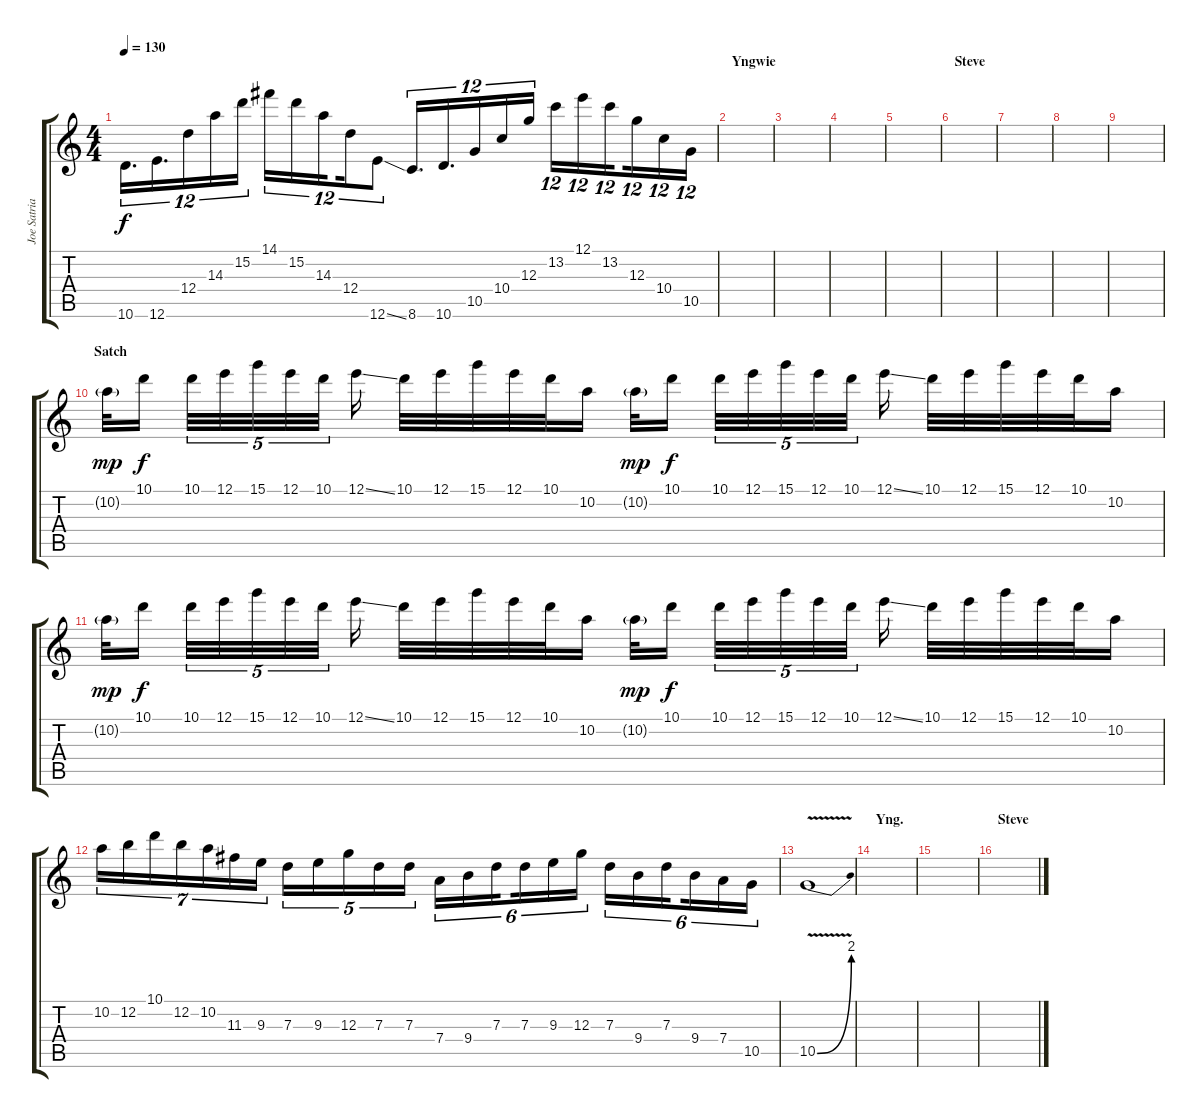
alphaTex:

\track ("Joe Satriani" "Joe Satria") {instrument overdrivenguitar}
\staff {score tabs}
\tuning (E4 B3 G3 D3 A2 E2) {hide}
\ts (4 4)
\tempo 130
\clef g2
\ks c
10.6.16{d tu (12 8) dy f} 12.6.16{d tu (12 8)} 12.4.16{tu (12 8)} 14.3.16{tu (12 8)} 15.2.16{tu (12 8)} 14.1.16{tu (12 8)} 15.2.16{tu (12 8)} 14.3.16{tu (12 8) beam splitsecondary} 12.4.16{tu (12 8)} 12.6{ss}.8{tu (12 8)} 8.6.16{d tu (12 8)} 10.6.16{d tu (12 8)} 10.5.16{tu (12 8)} 10.4.16{tu (12 8)} 12.3.16{tu (12 8)} 13.2.16{tu (12 8)} 12.1.16{tu (12 8)} 13.2.16{tu (12 8) beam splitsecondary} 12.3.16{tu (12 8)} 10.4.16{tu (12 8)} 10.5.16{tu (12 8)} |
\section ("" "Yngwie")
|
|
|
|
\section ("" "Steve")
|
|
|
|
\section ("" "Satch")
10.2{g}.32{dy mp} 10.1.16{dy f beam splitsecondary} 10.1.32{tu (5 4)} 12.1.32{tu (5 4)} 15.1.32{tu (5 4)} 12.1.32{tu (5 4)} 10.1.32{tu (5 4) beam splitsecondary} 12.1{ss}.16 10.1.32 12.1.32 15.1.32 12.1.32 10.1.32 10.2.16 10.2{g}.32{dy mp} 10.1.16{dy f beam splitsecondary} 10.1.32{tu (5 4)} 12.1.32{tu (5 4)} 15.1.32{tu (5 4)} 12.1.32{tu (5 4)} 10.1.32{tu (5 4) beam splitsecondary} 12.1{ss}.16 10.1.32 12.1.32 15.1.32 12.1.32 10.1.32 10.2.16 |
10.2{g}.32{dy mp} 10.1.16{dy f beam splitsecondary} 10.1.32{tu (5 4)} 12.1.32{tu (5 4)} 15.1.32{tu (5 4)} 12.1.32{tu (5 4)} 10.1.32{tu (5 4) beam splitsecondary} 12.1{ss}.16 10.1.32 12.1.32 15.1.32 12.1.32 10.1.32 10.2.16 10.2{g}.32{dy mp} 10.1.16{dy f beam splitsecondary} 10.1.32{tu (5 4)} 12.1.32{tu (5 4)} 15.1.32{tu (5 4)} 12.1.32{tu (5 4)} 10.1.32{tu (5 4) beam splitsecondary} 12.1{ss}.16 10.1.32 12.1.32 15.1.32 12.1.32 10.1.32 10.2.16 |
10.2.16{tu (7 4)} 12.2.16{tu (7 4)} 10.1.16{tu (7 4)} 12.2.16{tu (7 4)} 10.2.16{tu (7 4)} 11.3.16{tu (7 4)} 9.3.16{tu (7 4)} 7.3.16{tu (5 4)} 9.3.16{tu (5 4)} 12.3.16{tu (5 4)} 7.3.16{tu (5 4)} 7.3.16{tu (5 4)} 7.4.16{tu (6 4)} 9.4.16{tu (6 4)} 7.3.16{tu (6 4) beam splitsecondary} 7.3.16{tu (6 4)} 9.3.16{tu (6 4)} 12.3.16{tu (6 4)} 7.3.16{tu (6 4)} 9.4.16{tu (6 4)} 7.3.16{tu (6 4) beam splitsecondary} 9.4.16{tu (6 4)} 7.4.16{tu (6 4)} 10.5.16{tu (6 4)} |
10.5{be (bend 0 0 60 8) v}.1 |
\section ("" "Yng.")
|
|
\section ("" "Steve")
